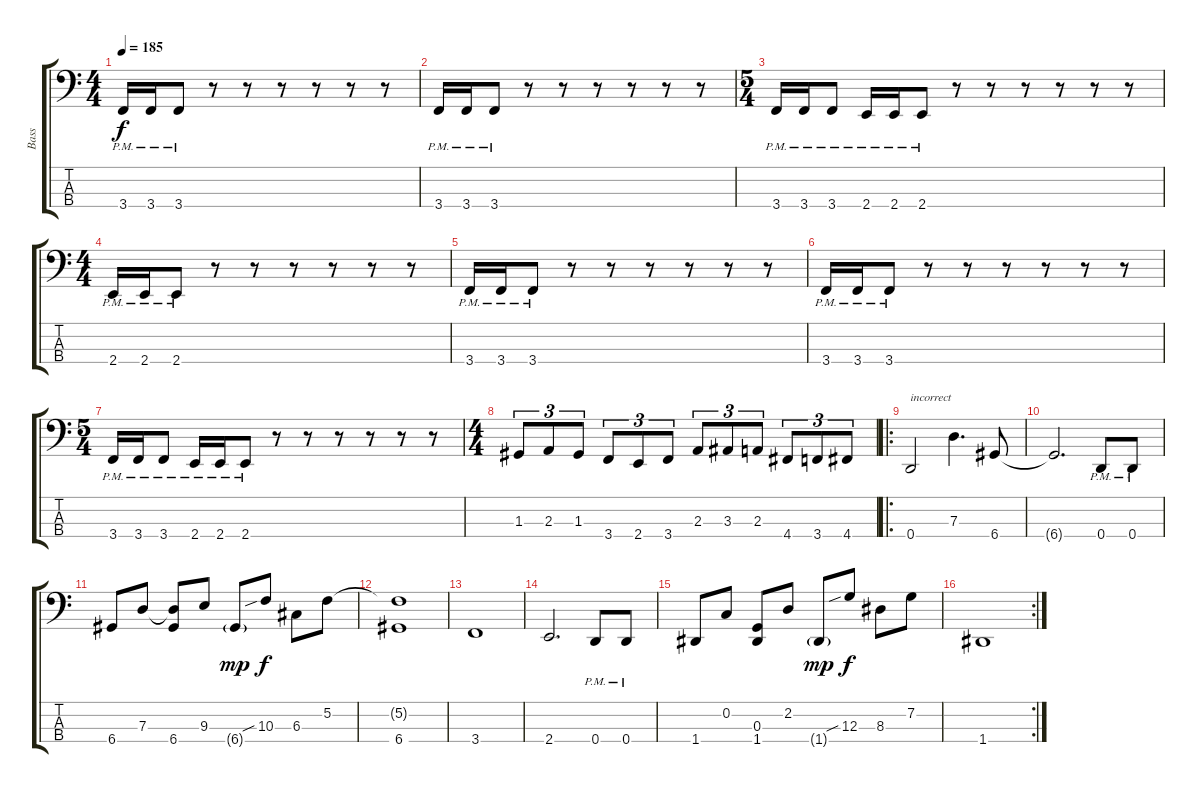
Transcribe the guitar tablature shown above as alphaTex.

\track ("Bass" "Bass") {instrument slapbass2}
\staff {score tabs}
\tuning (F2 C2 G1 D1) {hide}
\ts (4 4)
\tempo 185
\clef f4
\ks c
3.4{pm}.16{dy f} 3.4{pm}.16 3.4{pm}.8 r.8 r.8 r.8 r.8 r.8 r.8 |
3.4{pm}.16 3.4{pm}.16 3.4{pm}.8 r.8 r.8 r.8 r.8 r.8 r.8 |
\ts (5 4)
3.4{pm}.16 3.4{pm}.16 3.4{pm}.8 2.4{pm}.16 2.4{pm}.16 2.4{pm}.8 r.8 r.8 r.8 r.8 r.8 r.8 |
\ts (4 4)
2.4{pm}.16 2.4{pm}.16 2.4{pm}.8 r.8 r.8 r.8 r.8 r.8 r.8 |
3.4{pm}.16 3.4{pm}.16 3.4{pm}.8 r.8 r.8 r.8 r.8 r.8 r.8 |
3.4{pm}.16 3.4{pm}.16 3.4{pm}.8 r.8 r.8 r.8 r.8 r.8 r.8 |
\ts (5 4)
3.4{pm}.16 3.4{pm}.16 3.4{pm}.8 2.4{pm}.16 2.4{pm}.16 2.4{pm}.8 r.8 r.8 r.8 r.8 r.8 r.8 |
\ts (4 4)
1.3.8{tu (3 2)} 2.3.8{tu (3 2)} 1.3.8{tu (3 2)} 3.4.8{tu (3 2)} 2.4.8{tu (3 2)} 3.4.8{tu (3 2)} 2.3.8{tu (3 2)} 3.3.8{tu (3 2)} 2.3.8{tu (3 2)} 4.4.8{tu (3 2)} 3.4.8{tu (3 2)} 4.4.8{tu (3 2)} |
\ro
0.4.2{txt "incorrect"} 7.3.4{d} 6.4.8 |
6.4{t}.2{d} 0.4{pm}.8 0.4{pm}.8 |
6.4.8 7.3.8 (7.3{t} 6.4).8 9.3.8 6.4{g}.8{dy mp} 10.3{sib}.8{dy f} 6.3.8 5.2.8 |
(5.2{t} 6.4).1 |
3.4.1 |
2.4.2{d} 0.4{pm}.8 0.4{pm}.8 |
1.4.8 0.2.8 (0.3 1.4).8 2.2.8 1.4{g}.8{dy mp} 12.3{sib}.8{dy f} 8.3.8 7.2.8 |
\rc 2
1.4.1
